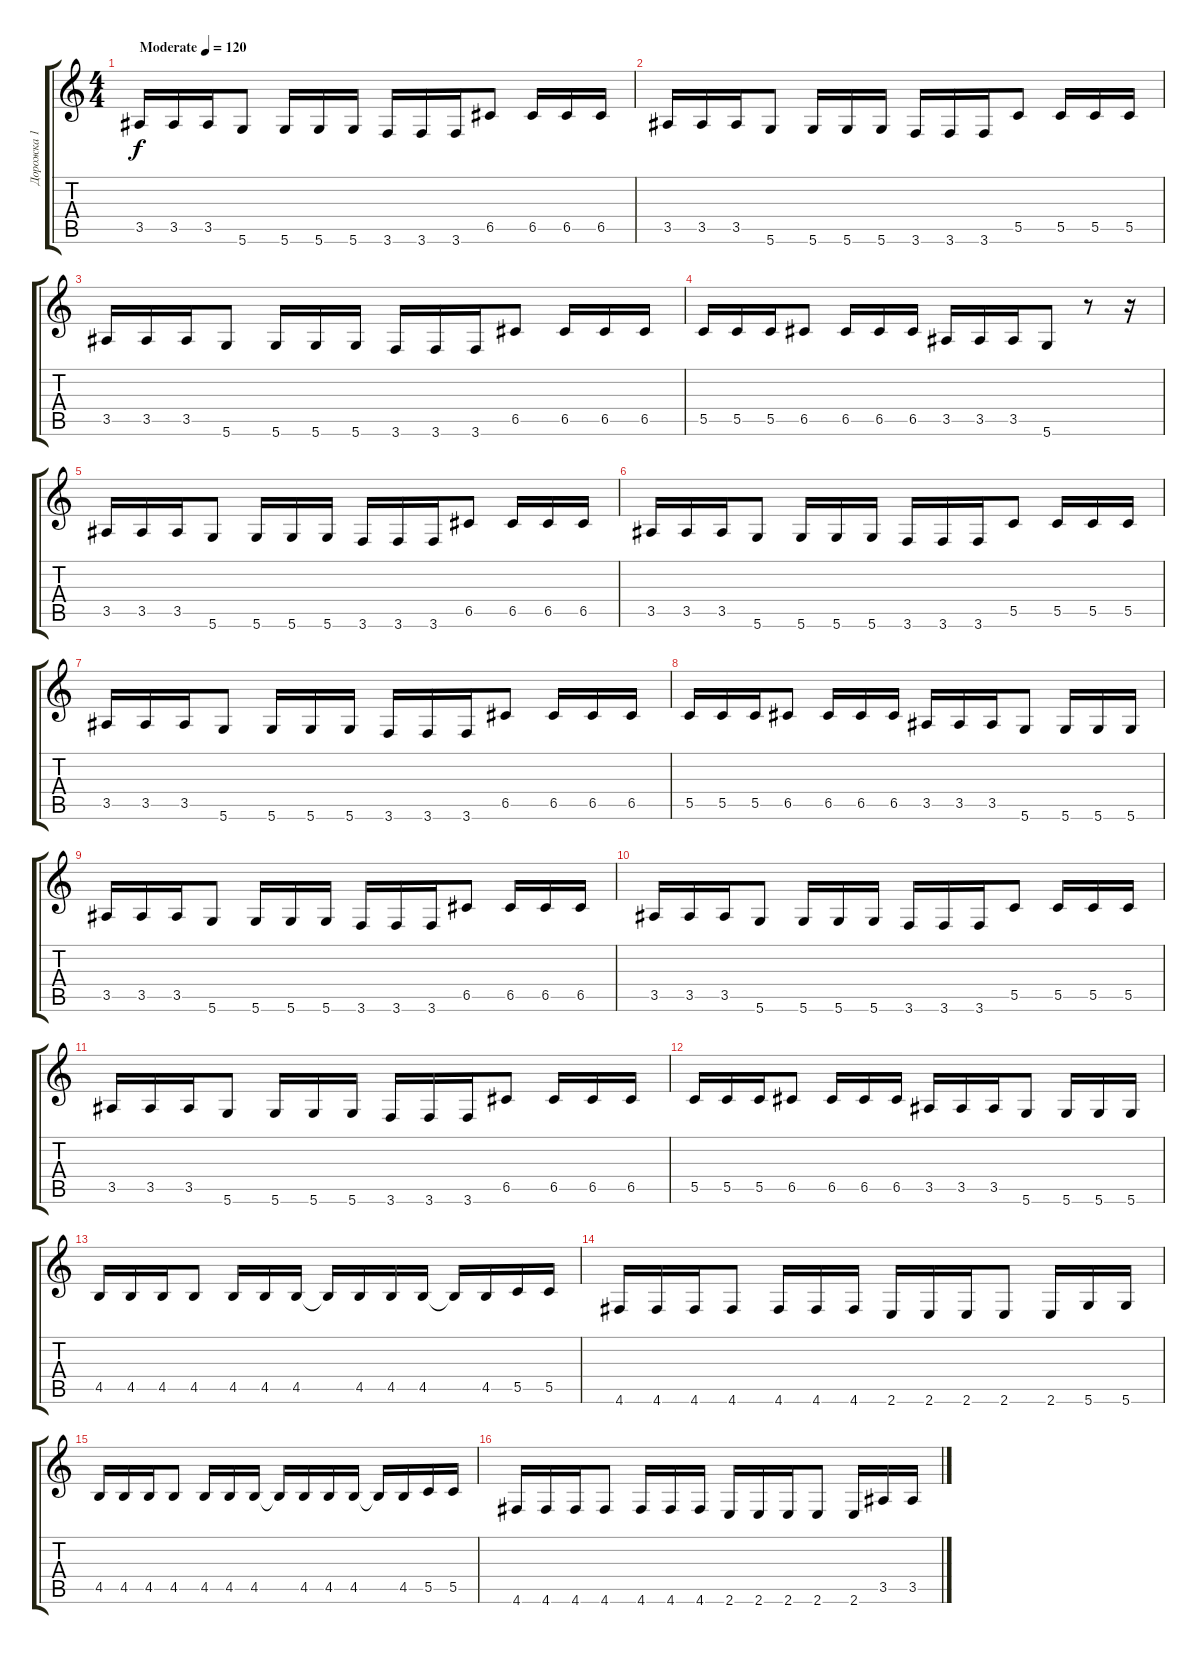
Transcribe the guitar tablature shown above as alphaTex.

\track ("Дорожка 1" "Дорожка 1") {instrument electricbasspick}
\staff {score tabs}
\tuning (D4 A3 F3 C3 G2 D2) {hide}
\ts (4 4)
\tempo (120 "Moderate")
\clef g2
\ks c
3.5.16{dy f instrument electricbasspick} 3.5.16 3.5.16 5.6.8 5.6.16 5.6.16 5.6.16 3.6.16 3.6.16 3.6.16 6.5.8 6.5.16 6.5.16 6.5.16 |
3.5.16 3.5.16 3.5.16 5.6.8 5.6.16 5.6.16 5.6.16 3.6.16 3.6.16 3.6.16 5.5.8 5.5.16 5.5.16 5.5.16 |
3.5.16 3.5.16 3.5.16 5.6.8 5.6.16 5.6.16 5.6.16 3.6.16 3.6.16 3.6.16 6.5.8 6.5.16 6.5.16 6.5.16 |
5.5.16 5.5.16 5.5.16 6.5.8 6.5.16 6.5.16 6.5.16 3.5.16 3.5.16 3.5.16 5.6.8 r.8 r.16 |
3.5.16 3.5.16 3.5.16 5.6.8 5.6.16 5.6.16 5.6.16 3.6.16 3.6.16 3.6.16 6.5.8 6.5.16 6.5.16 6.5.16 |
3.5.16 3.5.16 3.5.16 5.6.8 5.6.16 5.6.16 5.6.16 3.6.16 3.6.16 3.6.16 5.5.8 5.5.16 5.5.16 5.5.16 |
3.5.16 3.5.16 3.5.16 5.6.8 5.6.16 5.6.16 5.6.16 3.6.16 3.6.16 3.6.16 6.5.8 6.5.16 6.5.16 6.5.16 |
5.5.16 5.5.16 5.5.16 6.5.8 6.5.16 6.5.16 6.5.16 3.5.16 3.5.16 3.5.16 5.6.8 5.6.16 5.6.16 5.6.16 |
3.5.16 3.5.16 3.5.16 5.6.8 5.6.16 5.6.16 5.6.16 3.6.16 3.6.16 3.6.16 6.5.8 6.5.16 6.5.16 6.5.16 |
3.5.16 3.5.16 3.5.16 5.6.8 5.6.16 5.6.16 5.6.16 3.6.16 3.6.16 3.6.16 5.5.8 5.5.16 5.5.16 5.5.16 |
3.5.16 3.5.16 3.5.16 5.6.8 5.6.16 5.6.16 5.6.16 3.6.16 3.6.16 3.6.16 6.5.8 6.5.16 6.5.16 6.5.16 |
5.5.16 5.5.16 5.5.16 6.5.8 6.5.16 6.5.16 6.5.16 3.5.16 3.5.16 3.5.16 5.6.8 5.6.16 5.6.16 5.6.16 |
4.5.16 4.5.16 4.5.16 4.5.8 4.5.16 4.5.16 4.5.16 4.5{t}.16 4.5.16 4.5.16 4.5.16 4.5{t}.16 4.5.16 5.5.16 5.5.16 |
4.6.16 4.6.16 4.6.16 4.6.8 4.6.16 4.6.16 4.6.16 2.6.16 2.6.16 2.6.16 2.6.8 2.6.16 5.6.16 5.6.16 |
4.5.16 4.5.16 4.5.16 4.5.8 4.5.16 4.5.16 4.5.16 4.5{t}.16 4.5.16 4.5.16 4.5.16 4.5{t}.16 4.5.16 5.5.16 5.5.16 |
4.6.16 4.6.16 4.6.16 4.6.8 4.6.16 4.6.16 4.6.16 2.6.16 2.6.16 2.6.16 2.6.8 2.6.16 3.5.16 3.5.16
